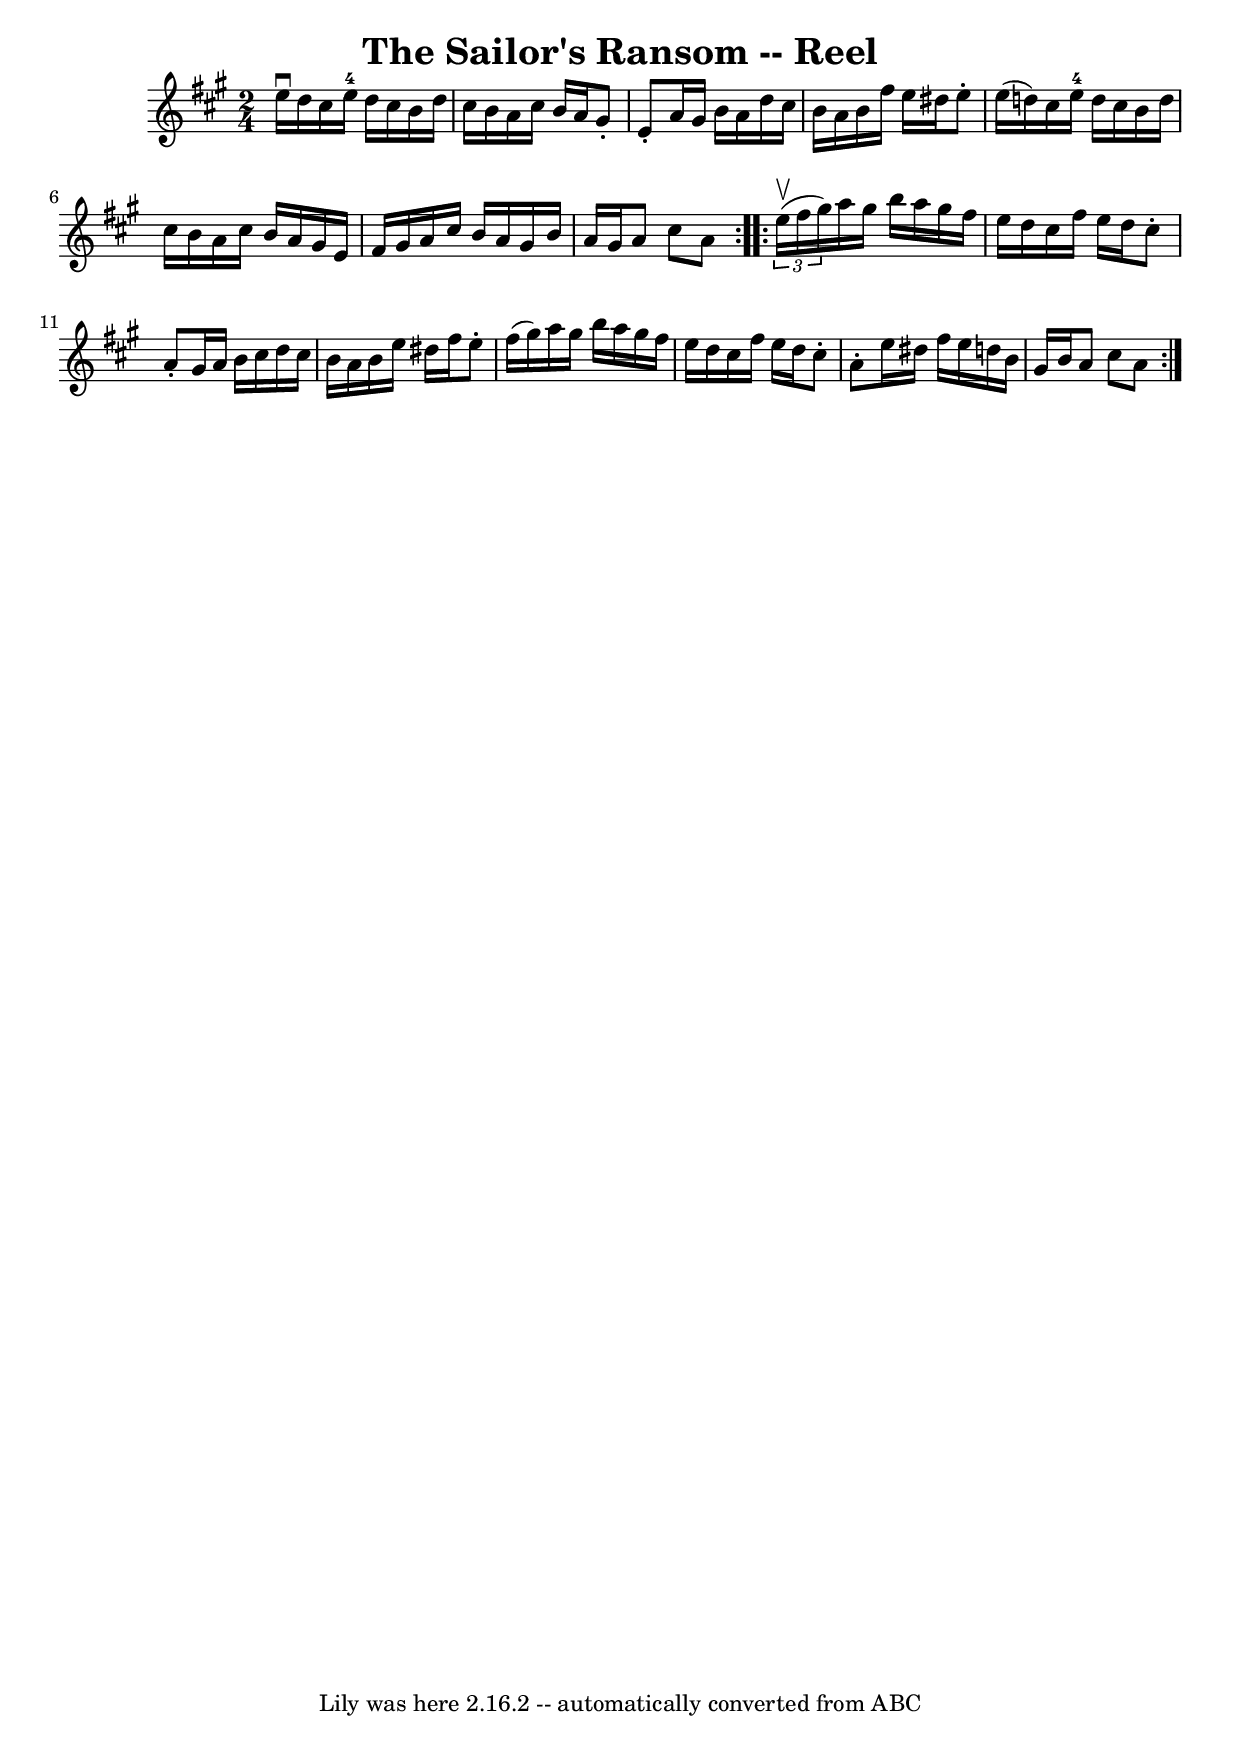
\version "2.16.2"
\include "Mammoth.ily"
\header {
  %% book = "Ryan's Mammoth Collection"
  crossRefNumber = "1"
  footnotes = "\\\\383"
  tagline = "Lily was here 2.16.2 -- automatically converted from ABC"
  title = "The Sailor's Ransom -- Reel"

}
voicedefault =  {



  \repeat volta 2 {

    \time 2/4 
    \key a \major     e''16^\downbow d''16   |
    cis''16         e''16-4 d''16 cis''16 b'16 d''16 cis''16 b'16     |
         a'16 cis''16 b'16 a'16 gis'8-. e'8-.    |
    a'16         gis'16 b'16 a'16 d''16 cis''16 b'16 a'16     |
    b'16        fis''16 e''16 dis''16 e''8-. e''16 (d''!16)    |
         cis''16 e''16-4 d''16 cis''16 b'16 d''16 cis''16 b'16      |
    a'16 cis''16 b'16 a'16 gis'16 e'16 fis'16         gis'16     |
    a'16 cis''16 b'16 a'16 gis'16 b'16 a'16       gis'16     |
    a'8 cis''8 a'8    
  }     
  \repeat volta 2 {
    
    \times 2/3 { e''16^\upbow(fis''16 gis''16)  	       }  |
    a''16         gis''16 b''16 a''16 gis''16 fis''16 e''16 d''16     |
         cis''16 fis''16 e''16 d''16 cis''8-. a'8-.    |
    gis'16       a'16 b'16 cis''16 d''16 cis''16 b'16 a'16     |
         b'16 e''16 dis''16 fis''16 e''8-. fis''16 (gis''16)     |
    a''16 gis''16 b''16 a''16 gis''16 fis''16 e''16       d''16     |
    cis''16 fis''16 e''16 d''16 cis''8-. a'8-.   |
    e''16 dis''16 fis''16 e''16 d''!16 b'16         gis'16 b'16     |
    a'8 cis''8 a'8    
  }   

}

\score{
  <<

    \context Staff="default"
    {
      \voicedefault 
      
    }

  >>
  \layout {
    
  }
  \midi {
  }

}
